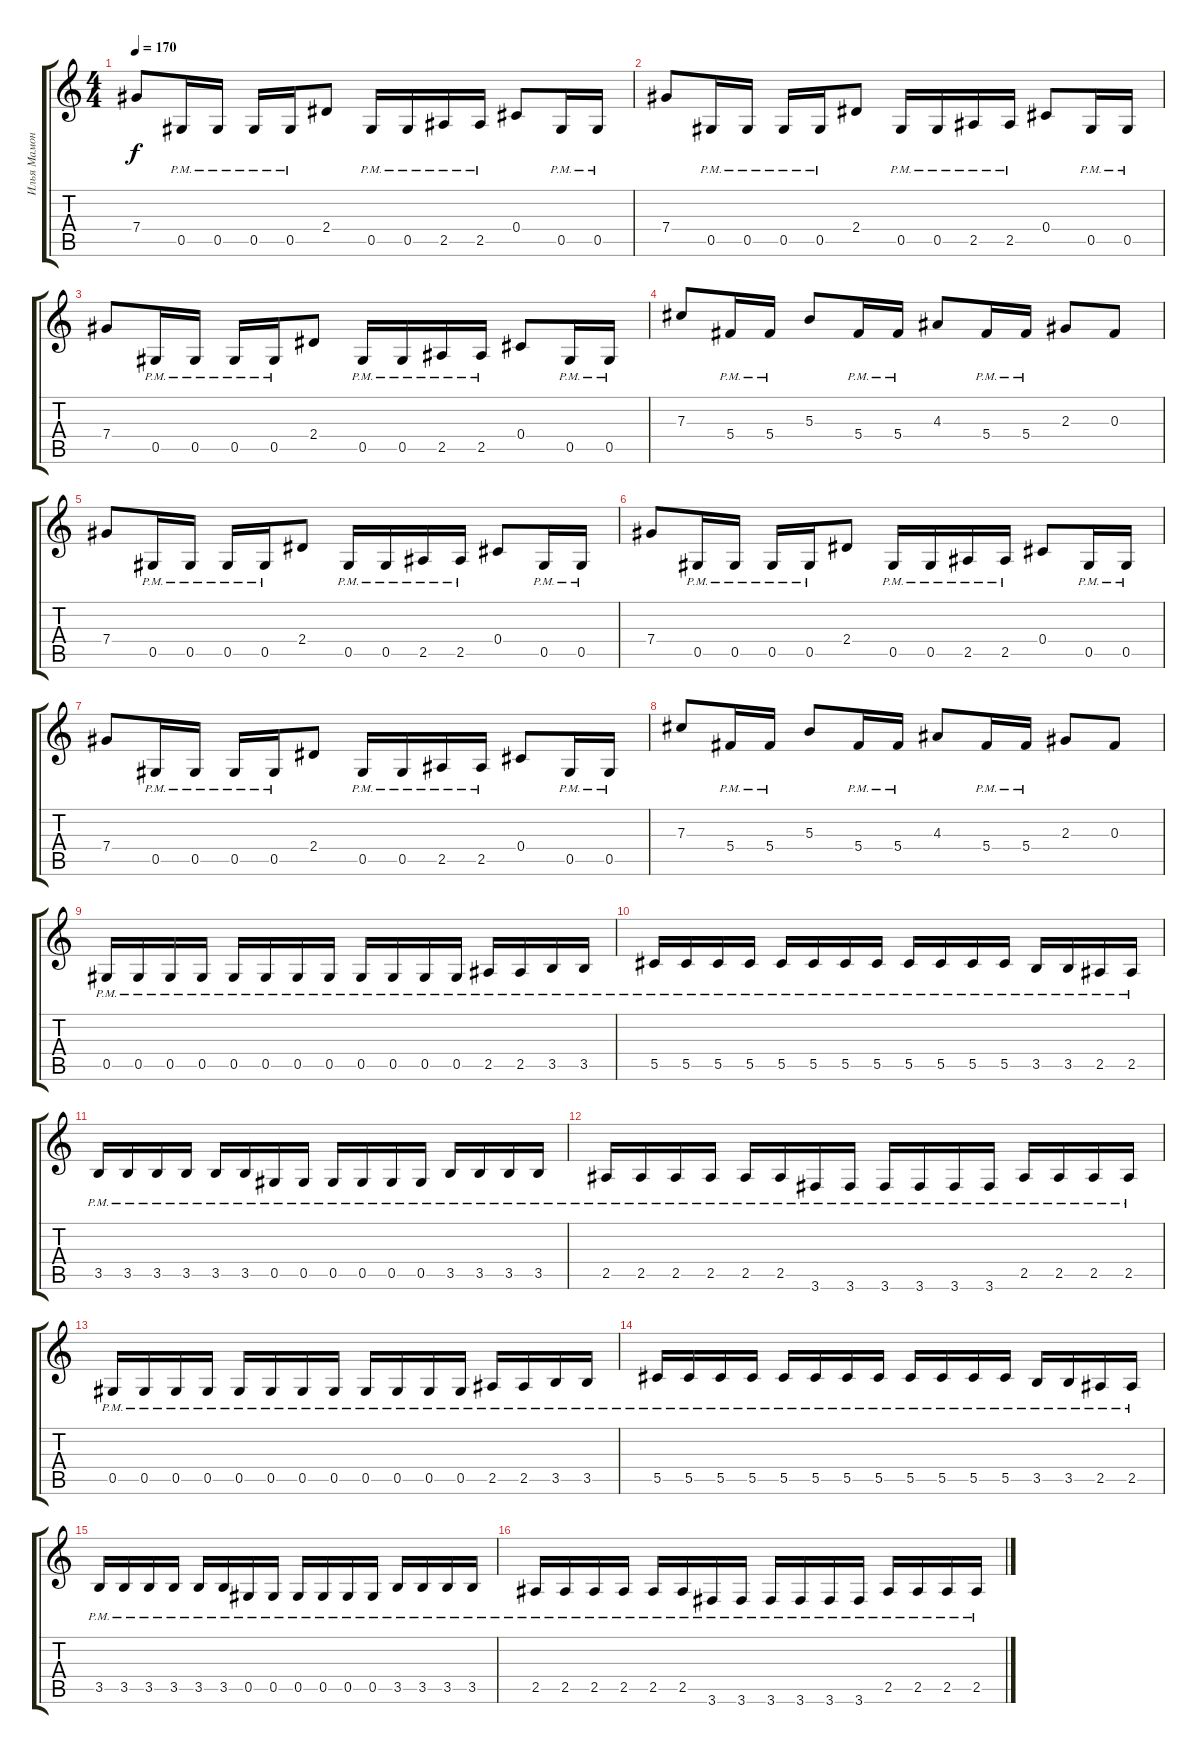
\track ("Илья Мамонтов" "Илья Мамон") {instrument distortionguitar}
\staff {score tabs}
\tuning (Eb4 Bb3 Gb3 Db3 Ab2 Eb2) {hide}
\ts (4 4)
\tempo 170
\clef g2
\ks c
7.4.8{dy f} 0.5{pm}.16 0.5{pm}.16 0.5{pm}.16 0.5{pm}.16 2.4.8 0.5{pm}.16 0.5{pm}.16 2.5{pm}.16 2.5{pm}.16 0.4.8 0.5{pm}.16 0.5{pm}.16 |
7.4.8 0.5{pm}.16 0.5{pm}.16 0.5{pm}.16 0.5{pm}.16 2.4.8 0.5{pm}.16 0.5{pm}.16 2.5{pm}.16 2.5{pm}.16 0.4.8 0.5{pm}.16 0.5{pm}.16 |
7.4.8 0.5{pm}.16 0.5{pm}.16 0.5{pm}.16 0.5{pm}.16 2.4.8 0.5{pm}.16 0.5{pm}.16 2.5{pm}.16 2.5{pm}.16 0.4.8 0.5{pm}.16 0.5{pm}.16 |
7.3.8 5.4{pm}.16 5.4{pm}.16 5.3.8 5.4{pm}.16 5.4{pm}.16 4.3.8 5.4{pm}.16 5.4{pm}.16 2.3.8 0.3.8 |
7.4.8 0.5{pm}.16 0.5{pm}.16 0.5{pm}.16 0.5{pm}.16 2.4.8 0.5{pm}.16 0.5{pm}.16 2.5{pm}.16 2.5{pm}.16 0.4.8 0.5{pm}.16 0.5{pm}.16 |
7.4.8 0.5{pm}.16 0.5{pm}.16 0.5{pm}.16 0.5{pm}.16 2.4.8 0.5{pm}.16 0.5{pm}.16 2.5{pm}.16 2.5{pm}.16 0.4.8 0.5{pm}.16 0.5{pm}.16 |
7.4.8 0.5{pm}.16 0.5{pm}.16 0.5{pm}.16 0.5{pm}.16 2.4.8 0.5{pm}.16 0.5{pm}.16 2.5{pm}.16 2.5{pm}.16 0.4.8 0.5{pm}.16 0.5{pm}.16 |
7.3.8 5.4{pm}.16 5.4{pm}.16 5.3.8 5.4{pm}.16 5.4{pm}.16 4.3.8 5.4{pm}.16 5.4{pm}.16 2.3.8 0.3.8 |
0.5{pm}.16 0.5{pm}.16 0.5{pm}.16 0.5{pm}.16 0.5{pm}.16 0.5{pm}.16 0.5{pm}.16 0.5{pm}.16 0.5{pm}.16 0.5{pm}.16 0.5{pm}.16 0.5{pm}.16 2.5{pm}.16 2.5{pm}.16 3.5{pm}.16 3.5{pm}.16 |
5.5{pm}.16 5.5{pm}.16 5.5{pm}.16 5.5{pm}.16 5.5{pm}.16 5.5{pm}.16 5.5{pm}.16 5.5{pm}.16 5.5{pm}.16 5.5{pm}.16 5.5{pm}.16 5.5{pm}.16 3.5{pm}.16 3.5{pm}.16 2.5{pm}.16 2.5{pm}.16 |
3.5{pm}.16 3.5{pm}.16 3.5{pm}.16 3.5{pm}.16 3.5{pm}.16 3.5{pm}.16 0.5{pm}.16 0.5{pm}.16 0.5{pm}.16 0.5{pm}.16 0.5{pm}.16 0.5{pm}.16 3.5{pm}.16 3.5{pm}.16 3.5{pm}.16 3.5{pm}.16 |
2.5{pm}.16 2.5{pm}.16 2.5{pm}.16 2.5{pm}.16 2.5{pm}.16 2.5{pm}.16 3.6{pm}.16 3.6{pm}.16 3.6{pm}.16 3.6{pm}.16 3.6{pm}.16 3.6{pm}.16 2.5{pm}.16 2.5{pm}.16 2.5{pm}.16 2.5{pm}.16 |
0.5{pm}.16 0.5{pm}.16 0.5{pm}.16 0.5{pm}.16 0.5{pm}.16 0.5{pm}.16 0.5{pm}.16 0.5{pm}.16 0.5{pm}.16 0.5{pm}.16 0.5{pm}.16 0.5{pm}.16 2.5{pm}.16 2.5{pm}.16 3.5{pm}.16 3.5{pm}.16 |
5.5{pm}.16 5.5{pm}.16 5.5{pm}.16 5.5{pm}.16 5.5{pm}.16 5.5{pm}.16 5.5{pm}.16 5.5{pm}.16 5.5{pm}.16 5.5{pm}.16 5.5{pm}.16 5.5{pm}.16 3.5{pm}.16 3.5{pm}.16 2.5{pm}.16 2.5{pm}.16 |
3.5{pm}.16 3.5{pm}.16 3.5{pm}.16 3.5{pm}.16 3.5{pm}.16 3.5{pm}.16 0.5{pm}.16 0.5{pm}.16 0.5{pm}.16 0.5{pm}.16 0.5{pm}.16 0.5{pm}.16 3.5{pm}.16 3.5{pm}.16 3.5{pm}.16 3.5{pm}.16 |
2.5{pm}.16 2.5{pm}.16 2.5{pm}.16 2.5{pm}.16 2.5{pm}.16 2.5{pm}.16 3.6{pm}.16 3.6{pm}.16 3.6{pm}.16 3.6{pm}.16 3.6{pm}.16 3.6{pm}.16 2.5{pm}.16 2.5{pm}.16 2.5{pm}.16 2.5{pm}.16
